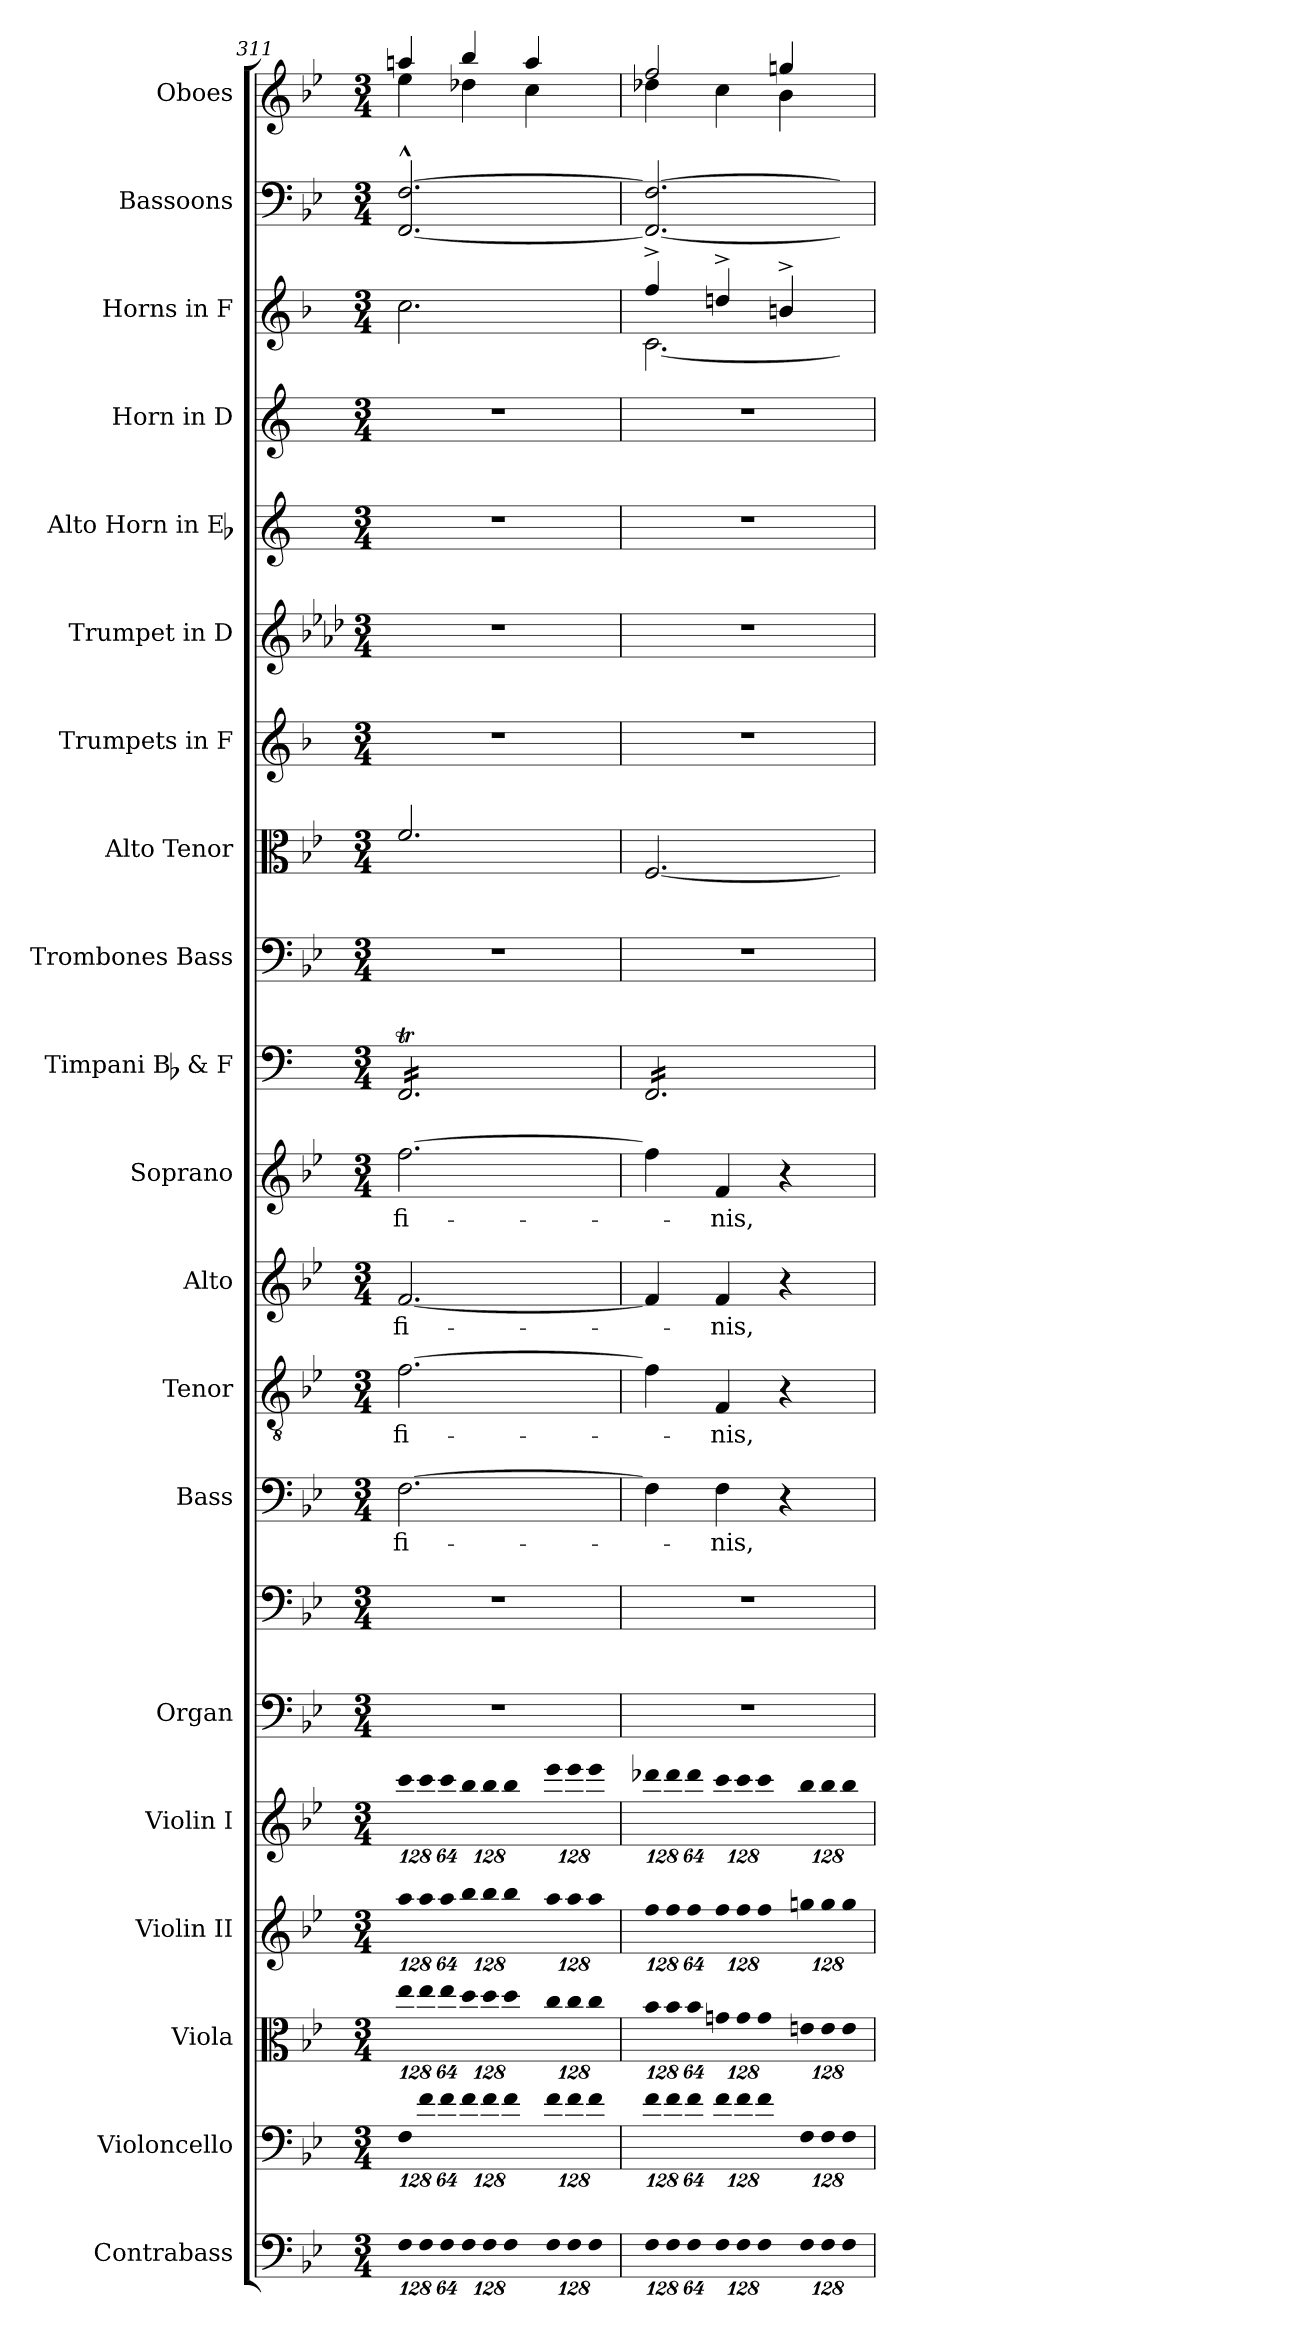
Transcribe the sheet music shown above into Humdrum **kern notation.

**kern	**kern	**kern	**kern	**kern	**kern	**kern	**kern	**text	**kern	**text	**kern	**text	**kern	**text	**kern	**kern	**kern	**kern	**kern	**kern	**kern	**kern	**kern	**kern
*part20	*part19	*part18	*part17	*part16	*part15	*part15	*part14	*part14	*part13	*part13	*part12	*part12	*part11	*part11	*part10	*part9	*part8	*part7	*part6	*part5	*part4	*part3	*part2	*part1
*staff21	*staff20	*staff19	*staff18	*staff17	*staff16	*staff15	*staff14	*staff14	*staff13	*staff13	*staff12	*staff12	*staff11	*staff11	*staff10	*staff9	*staff8	*staff7	*staff6	*staff5	*staff4	*staff3	*staff2	*staff1
*I"Contrabass	*I"Violoncello	*I"Viola	*I"Violin II	*I"Violin I	*I"Organ	*	*I"Bass	*	*I"Tenor	*	*I"Alto	*	*I"Soprano	*	*I"Timpani Bb & F	*I"Trombones  Bass	*I"Alto Tenor	*I"Trumpets in F	*I"Trumpet in D	*I"Alto Horn in Eb	*I"Horn in D	*I"Horns in F	*I"Bassoons	*I"Oboes
*I'Cb.	*I'Vc.	*I'Vla.	*I'Vln. II	*I'Vln. I	*I'Org.	*	*I'B.	*	*I'T.	*	*I'A.	*	*I'S.	*	*I'Timp.	*	*	*	*	*	*	*I'Hn.	*I'Bsn.	*I'Ob.
*clefF4	*clefF4	*clefC3	*clefG2	*clefG2	*clefF4	*clefF4	*clefF4	*	*clefGv2	*	*clefG2	*	*clefG2	*	*clefF4	*clefF4	*clefC3	*clefG2	*clefG2	*clefG2	*clefG2	*clefG2	*clefF4	*clefG2
*ITrd7c12	*	*	*	*	*	*	*	*	*ITrd7c12	*	*	*	*	*	*	*	*	*ITrd4c7	*ITrd-1c-2	*ITrd5c8	*ITrd6c10	*ITrd4c7	*	*
*k[b-e-]	*k[b-e-]	*k[b-e-]	*k[b-e-]	*k[b-e-]	*k[b-e-]	*k[b-e-]	*k[b-e-]	*	*k[b-e-]	*	*k[b-e-]	*	*k[b-e-]	*	*k[]	*k[b-e-]	*k[b-e-]	*k[b-e-]	*k[b-e-]	*k[f#c#g#d#]	*k[f#c#]	*k[b-e-]	*k[b-e-]	*k[b-e-]
*B-:	*B-:	*B-:	*B-:	*B-:	*B-:	*B-:	*B-:	*	*B-:	*	*B-:	*	*B-:	*	*C:	*B-:	*B-:	*B-:	*B-:	*E:	*D:	*B-:	*B-:	*B-:
*M3/4	*M3/4	*M3/4	*M3/4	*M3/4	*M3/4	*M3/4	*M3/4	*	*M3/4	*	*M3/4	*	*M3/4	*	*M3/4	*M3/4	*M3/4	*M3/4	*M3/4	*M3/4	*M3/4	*M3/4	*M3/4	*M3/4
*Xbrackettup	*	*	*	*	*	*	*	*	*	*	*	*	*	*	*	*	*	*	*	*	*	*	*	*
=311	=311	=311	=311	=311	=311	=311	=311	=311	=311	=311	=311	=311	=311	=311	=311	=311	=311	=311	=311	=311	=311	=311	=311	=311
!LO:N:vis=8	!	!	!	!	!	!	!	!	!	!	!	!	!	!	!	!	!	!	!	!	!	!	!	!
*	*Xbrackettup	*	*	*	*	*	*	*	*	*	*	*	*	*	*	*	*	*	*	*	*	*	*	*
!	!LO:N:vis=8	!	!	!	!	!	!	!	!	!	!	!	!	!	!	!	!	!	!	!	!	!	!	!
*	*	*Xbrackettup	*	*	*	*	*	*	*	*	*	*	*	*	*	*	*	*	*	*	*	*	*	*
!	!	!LO:N:vis=8	!	!	!	!	!	!	!	!	!	!	!	!	!	!	!	!	!	!	!	!	!	!
*	*	*	*Xbrackettup	*	*	*	*	*	*	*	*	*	*	*	*	*	*	*	*	*	*	*	*	*
!	!	!	!LO:N:vis=8	!	!	!	!	!	!	!	!	!	!	!	!	!	!	!	!	!	!	!	!	!
*	*	*	*	*Xbrackettup	*	*	*	*	*	*	*	*	*	*	*	*	*	*	*	*	*	*	*	*
!	!	!	!	!LO:N:vis=8	!LO:N:vis=1	!LO:N:vis=1	!	!	!	!	!	!	!	!	!	!	!	!	!	!	!	!	!	!
!	!	!	!	!	!	!	!	!LO:LY:b:color=#000000	!	!	!	!	!	!	!	!	!	!	!	!	!	!	!	!
!	!	!	!	!	!	!	!	!	!	!LO:LY:b:color=#000000	!	!	!	!	!	!	!	!	!	!	!	!	!	!
!	!	!	!	!	!	!	!	!	!	!	!	!LO:LY:b:color=#000000	!	!	!	!	!	!	!	!	!	!	!	!
!	!	!	!	!	!	!	!	!	!	!	!	!	!	!LO:LY:b:color=#000000	!	!LO:N:vis=1	!	!LO:N:vis=1	!LO:N:vis=1	!LO:N:vis=1	!LO:N:vis=1	!	!	!
*	*	*	*	*	*	*	*	*	*	*	*	*	*	*	*	*	*	*	*	*	*	*	*	*^
*	*	*	*	*	*	*	*	*	*	*	*	*	*	*	*tremolo	*	*	*	*	*	*	*	*	*	*
1024%85FFi\	1024%85Fi\	1024%85ee-i\	1024%85aai\	1024%85ccci\	2.r	2.r	[2.Fi\	fi-	[2.Fi\	fi-	[2.fi/	fi-	[2.ffi\	fi-	16FFTi/LL	2.r	2.fi/	2.r	2.r	2.r	2.r	2.fi\	[2.FFi/^^ [2.Fi^^	4aani/	4ee-i\
.	.	.	.	.	.	.	.	.	.	.	.	.	.	.	16FFTi/	.	.	.	.	.	.	.	.	.	.
!LO:N:vis=8	!LO:N:vis=8	!LO:N:vis=8	!LO:N:vis=8	!LO:N:vis=8	!	!	!	!	!	!	!	!	!	!	!	!	!	!	!	!	!	!	!	!	!
1024%85FFi\	1024%85fi\	1024%85ee-i\	1024%85aai\	1024%85ccci\	.	.	.	.	.	.	.	.	.	.	.	.	.	.	.	.	.	.	.	.	.
.	.	.	.	.	.	.	.	.	.	.	.	.	.	.	16FFTi/	.	.	.	.	.	.	.	.	.	.
!LO:N:vis=8	!LO:N:vis=8	!LO:N:vis=8	!LO:N:vis=8	!LO:N:vis=8	!	!	!	!	!	!	!	!	!	!	!	!	!	!	!	!	!	!	!	!	!
512%43FFi\	512%43fi\	512%43ee-i\	512%43aai\	512%43ccci\	.	.	.	.	.	.	.	.	.	.	.	.	.	.	.	.	.	.	.	.	.
.	.	.	.	.	.	.	.	.	.	.	.	.	.	.	16FFTi/	.	.	.	.	.	.	.	.	.	.
!LO:N:vis=8	!LO:N:vis=8	!LO:N:vis=8	!LO:N:vis=8	!LO:N:vis=8	!	!	!	!	!	!	!	!	!	!	!	!	!	!	!	!	!	!	!	!	!
1024%85FFi\	1024%85fi\	1024%85ddi\	1024%85bb-i\	1024%85bb-i\	.	.	.	.	.	.	.	.	.	.	16FFTi/	.	.	.	.	.	.	.	.	4bb-i/	4dd-Xi\
.	.	.	.	.	.	.	.	.	.	.	.	.	.	.	16FFTi/	.	.	.	.	.	.	.	.	.	.
!LO:N:vis=8	!LO:N:vis=8	!LO:N:vis=8	!LO:N:vis=8	!LO:N:vis=8	!	!	!	!	!	!	!	!	!	!	!	!	!	!	!	!	!	!	!	!	!
1024%85FFi\	1024%85fi\	1024%85ddi\	1024%85bb-i\	1024%85bb-i\	.	.	.	.	.	.	.	.	.	.	.	.	.	.	.	.	.	.	.	.	.
.	.	.	.	.	.	.	.	.	.	.	.	.	.	.	16FFTi/	.	.	.	.	.	.	.	.	.	.
!LO:N:vis=8	!LO:N:vis=8	!LO:N:vis=8	!LO:N:vis=8	!LO:N:vis=8	!	!	!	!	!	!	!	!	!	!	!	!	!	!	!	!	!	!	!	!	!
512%43FFi\	512%43fi\	512%43ddi\	512%43bb-i\	512%43bb-i\	.	.	.	.	.	.	.	.	.	.	.	.	.	.	.	.	.	.	.	.	.
.	.	.	.	.	.	.	.	.	.	.	.	.	.	.	16FFTi/	.	.	.	.	.	.	.	.	.	.
!LO:N:vis=8	!LO:N:vis=8	!LO:N:vis=8	!LO:N:vis=8	!LO:N:vis=8	!	!	!	!	!	!	!	!	!	!	!	!	!	!	!	!	!	!	!	!	!
1024%85FFi\	1024%85fi\	1024%85cci\	1024%85aai\	1024%85eee-i\	.	.	.	.	.	.	.	.	.	.	16FFTi/	.	.	.	.	.	.	.	.	4aai/	4cci\
.	.	.	.	.	.	.	.	.	.	.	.	.	.	.	16FFTi/	.	.	.	.	.	.	.	.	.	.
!LO:N:vis=8	!LO:N:vis=8	!LO:N:vis=8	!LO:N:vis=8	!LO:N:vis=8	!	!	!	!	!	!	!	!	!	!	!	!	!	!	!	!	!	!	!	!	!
1024%85FFi\	1024%85fi\	1024%85cci\	1024%85aai\	1024%85eee-i\	.	.	.	.	.	.	.	.	.	.	.	.	.	.	.	.	.	.	.	.	.
.	.	.	.	.	.	.	.	.	.	.	.	.	.	.	16FFTi/	.	.	.	.	.	.	.	.	.	.
!LO:N:vis=8	!LO:N:vis=8	!LO:N:vis=8	!LO:N:vis=8	!LO:N:vis=8	!	!	!	!	!	!	!	!	!	!	!	!	!	!	!	!	!	!	!	!	!
512%43FFi\	512%43fi\	512%43cci\	512%43aai\	512%43eee-i\	.	.	.	.	.	.	.	.	.	.	.	.	.	.	.	.	.	.	.	.	.
.	.	.	.	.	.	.	.	.	.	.	.	.	.	.	16FFTi/JJ	.	.	.	.	.	.	.	.	.	.
=312	=312	=312	=312	=312	=312	=312	=312	=312	=312	=312	=312	=312	=312	=312	=312	=312	=312	=312	=312	=312	=312	=312	=312	=312	=312
!LO:N:vis=8	!LO:N:vis=8	!LO:N:vis=8	!LO:N:vis=8	!LO:N:vis=8	!LO:N:vis=1	!LO:N:vis=1	!	!	!	!	!	!	!	!	!	!LO:N:vis=1	!	!LO:N:vis=1	!LO:N:vis=1	!LO:N:vis=1	!LO:N:vis=1	!	!	!	!
*	*	*	*	*	*	*	*	*	*	*	*	*	*	*	*	*	*	*	*	*	*	*^	*	*	*
1024%85FFi\	1024%85fi\	1024%85b-i\	1024%85ffi\	1024%85ddd-Xi\	2.r	2.r	4Fi\]	.	4Fi\]	.	4fi/]	.	4ffi\]	.	16FFi/LL	2.r	[2.Fi/	2.r	2.r	2.r	2.r	4b-^i/	[2.Fi\	2.FFi/_ 2.Fi_	2ffi/	4dd-Xi\
.	.	.	.	.	.	.	.	.	.	.	.	.	.	.	16FFi/	.	.	.	.	.	.	.	.	.	.	.
!LO:N:vis=8	!LO:N:vis=8	!LO:N:vis=8	!LO:N:vis=8	!LO:N:vis=8	!	!	!	!	!	!	!	!	!	!	!	!	!	!	!	!	!	!	!	!	!	!
1024%85FFi\	1024%85fi\	1024%85b-i\	1024%85ffi\	1024%85ddd-i\	.	.	.	.	.	.	.	.	.	.	.	.	.	.	.	.	.	.	.	.	.	.
.	.	.	.	.	.	.	.	.	.	.	.	.	.	.	16FFi/	.	.	.	.	.	.	.	.	.	.	.
!LO:N:vis=8	!LO:N:vis=8	!LO:N:vis=8	!LO:N:vis=8	!LO:N:vis=8	!	!	!	!	!	!	!	!	!	!	!	!	!	!	!	!	!	!	!	!	!	!
512%43FFi\	512%43fi\	512%43b-i\	512%43ffi\	512%43ddd-i\	.	.	.	.	.	.	.	.	.	.	.	.	.	.	.	.	.	.	.	.	.	.
.	.	.	.	.	.	.	.	.	.	.	.	.	.	.	16FFi/	.	.	.	.	.	.	.	.	.	.	.
!LO:N:vis=8	!LO:N:vis=8	!LO:N:vis=8	!LO:N:vis=8	!LO:N:vis=8	!	!	!	!	!	!	!	!	!	!	!	!	!	!	!	!	!	!	!	!	!	!
!	!	!	!	!	!	!	!	!LO:LY:b:color=#000000	!	!	!	!	!	!	!	!	!	!	!	!	!	!	!	!	!	!
!	!	!	!	!	!	!	!	!	!	!LO:LY:b:color=#000000	!	!	!	!	!	!	!	!	!	!	!	!	!	!	!	!
!	!	!	!	!	!	!	!	!	!	!	!	!LO:LY:b:color=#000000	!	!	!	!	!	!	!	!	!	!	!	!	!	!
!	!	!	!	!	!	!	!	!	!	!	!	!	!	!LO:LY:b:color=#000000	!	!	!	!	!	!	!	!	!	!	!	!
1024%85FFi\	1024%85fi\	1024%85gni\	1024%85ffi\	1024%85ccci\	.	.	4Fi\	-nis,	4FFi/	-nis,	4fi/	-nis,	4fi/	-nis,	16FFi/	.	.	.	.	.	.	4gn^i/	.	.	.	4cci\
.	.	.	.	.	.	.	.	.	.	.	.	.	.	.	16FFi/	.	.	.	.	.	.	.	.	.	.	.
!LO:N:vis=8	!LO:N:vis=8	!LO:N:vis=8	!LO:N:vis=8	!LO:N:vis=8	!	!	!	!	!	!	!	!	!	!	!	!	!	!	!	!	!	!	!	!	!	!
1024%85FFi\	1024%85fi\	1024%85gi\	1024%85ffi\	1024%85ccci\	.	.	.	.	.	.	.	.	.	.	.	.	.	.	.	.	.	.	.	.	.	.
.	.	.	.	.	.	.	.	.	.	.	.	.	.	.	16FFi/	.	.	.	.	.	.	.	.	.	.	.
!LO:N:vis=8	!LO:N:vis=8	!LO:N:vis=8	!LO:N:vis=8	!LO:N:vis=8	!	!	!	!	!	!	!	!	!	!	!	!	!	!	!	!	!	!	!	!	!	!
512%43FFi\	512%43fi\	512%43gi\	512%43ffi\	512%43ccci\	.	.	.	.	.	.	.	.	.	.	.	.	.	.	.	.	.	.	.	.	.	.
.	.	.	.	.	.	.	.	.	.	.	.	.	.	.	16FFi/	.	.	.	.	.	.	.	.	.	.	.
!LO:N:vis=8	!LO:N:vis=8	!LO:N:vis=8	!LO:N:vis=8	!LO:N:vis=8	!	!	!	!	!	!	!	!	!	!	!	!	!	!	!	!	!	!	!	!	!	!
1024%85FFi\	1024%85Fi\	1024%85eni\	1024%85ggni\	1024%85bb-i\	.	.	4r	.	4r	.	4r	.	4r	.	16FFi/	.	.	.	.	.	.	4en^i/	.	.	4ggni/	4b-i\
.	.	.	.	.	.	.	.	.	.	.	.	.	.	.	16FFi/	.	.	.	.	.	.	.	.	.	.	.
!LO:N:vis=8	!LO:N:vis=8	!LO:N:vis=8	!LO:N:vis=8	!LO:N:vis=8	!	!	!	!	!	!	!	!	!	!	!	!	!	!	!	!	!	!	!	!	!	!
1024%85FFi\	1024%85Fi\	1024%85ei\	1024%85ggi\	1024%85bb-i\	.	.	.	.	.	.	.	.	.	.	.	.	.	.	.	.	.	.	.	.	.	.
.	.	.	.	.	.	.	.	.	.	.	.	.	.	.	16FFi/	.	.	.	.	.	.	.	.	.	.	.
!LO:N:vis=8	!LO:N:vis=8	!LO:N:vis=8	!LO:N:vis=8	!LO:N:vis=8	!	!	!	!	!	!	!	!	!	!	!	!	!	!	!	!	!	!	!	!	!	!
512%43FFi\	512%43Fi\	512%43ei\	512%43ggi\	512%43bb-i\	.	.	.	.	.	.	.	.	.	.	.	.	.	.	.	.	.	.	.	.	.	.
.	.	.	.	.	.	.	.	.	.	.	.	.	.	.	16FFi/JJ	.	.	.	.	.	.	.	.	.	.	.
*	*	*	*	*	*	*	*	*	*	*	*	*	*	*	*Xtremolo	*	*	*	*	*	*	*	*	*	*	*
*	*	*	*	*	*	*	*	*	*	*	*	*	*	*	*	*	*	*	*	*	*	*v	*v	*	*v	*v
=	=	=	=	=	=	=	=	=	=	=	=	=	=	=	=	=	=	=	=	=	=	=	=	=
*-	*-	*-	*-	*-	*-	*-	*-	*-	*-	*-	*-	*-	*-	*-	*-	*-	*-	*-	*-	*-	*-	*-	*-	*-
